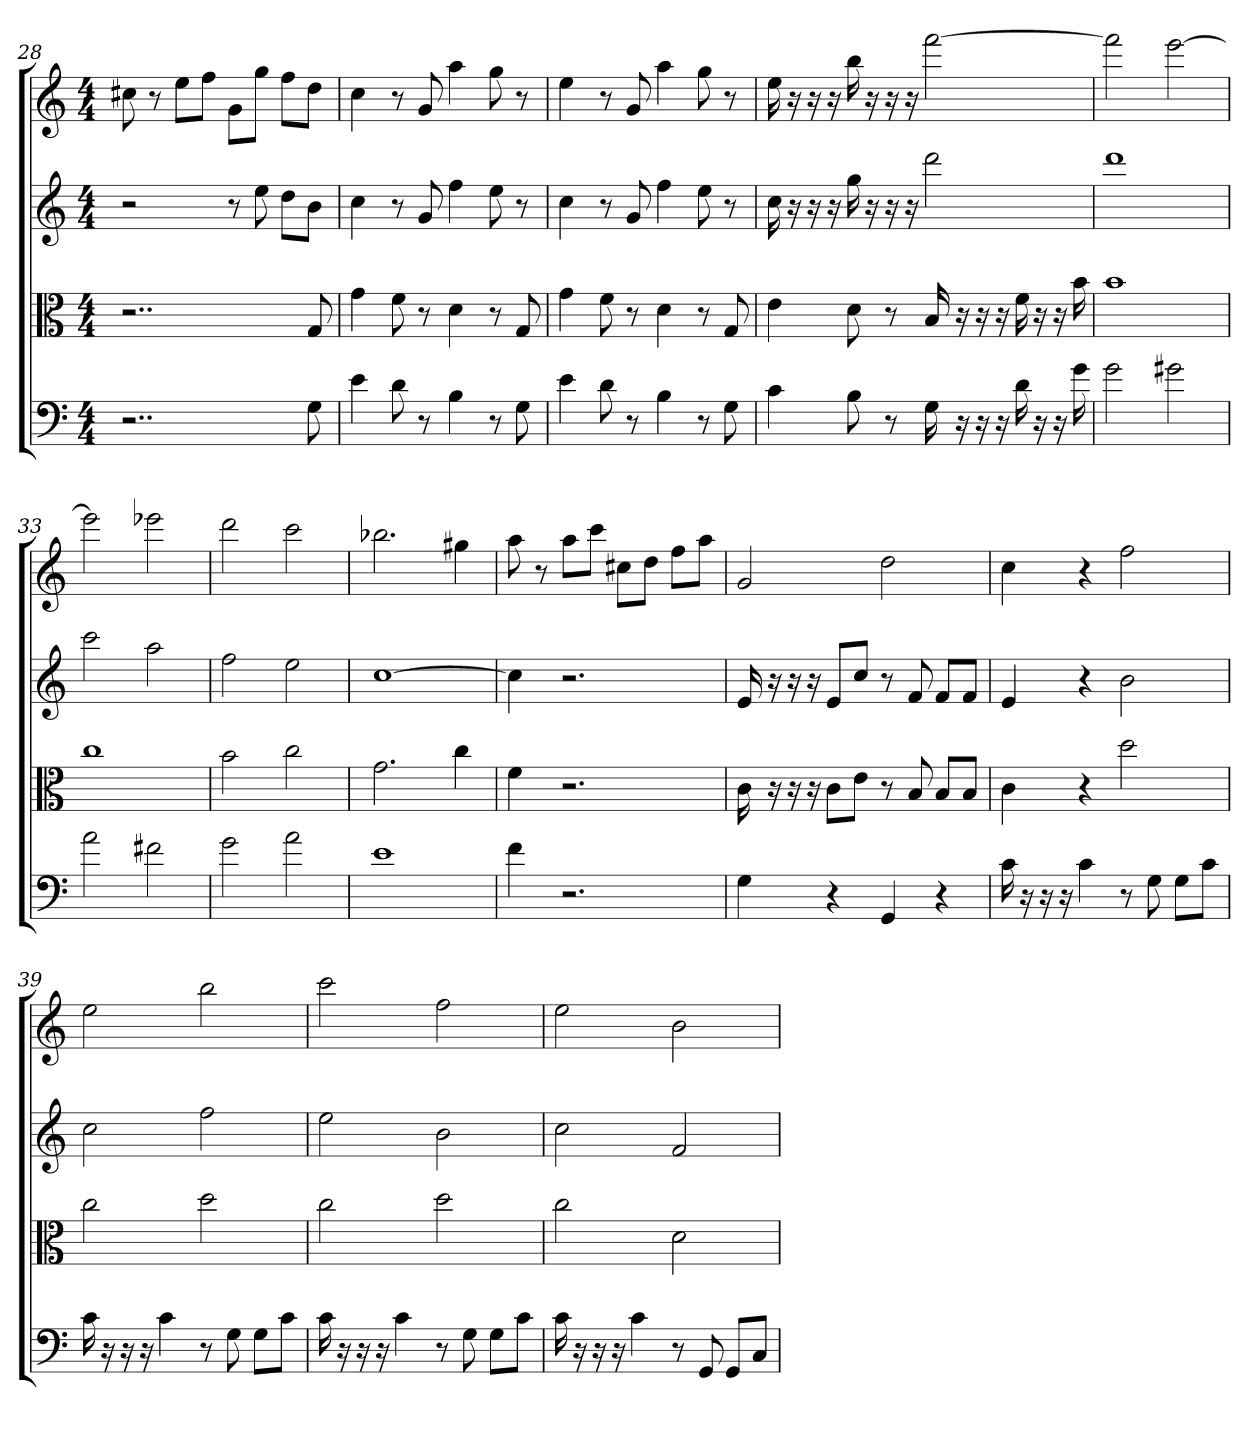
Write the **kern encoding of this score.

**kern	**kern	**kern	**kern
*part4	*part3	*part2	*part1
*staff4	*staff3	*staff2	*staff1
*clefF4	*clefC3	*clefG2	*clefG2
*k[]	*k[]	*k[]	*k[]
*a:	*a:	*a:	*a:
*M4/4	*M4/4	*M4/4	*M4/4
=28	=28	=28	=28
2..r	2..r	2r	8cc#X
.	.	.	8r
.	.	.	8ee\L
.	.	.	8ff\J
.	.	8r	8g\L
.	.	8ee	8gg\J
.	.	8dd\L	8ff\L
8G	8G	8b\J	8dd\J
=29	=29	=29	=29
4e	4g	4cc	4cc
8d	8f	8r	8r
8r	8r	8g	8g
4B	4d	4ff	4aa
8r	8r	8ee	8gg
8G	8G	8r	8r
=30	=30	=30	=30
4e	4g	4cc	4ee
8d	8f	8r	8r
8r	8r	8g	8g
4B	4d	4ff	4aa
8r	8r	8ee	8gg
8G	8G	8r	8r
=31	=31	=31	=31
4c	4e	16cc	16ee
.	.	16r	16r
.	.	16r	16r
.	.	16r	16r
8B	8d	16gg	16bb
.	.	16r	16r
8r	8r	16r	16r
.	.	16r	16r
16G	16B	2ddd	[2fff
16r	16r	.	.
16r	16r	.	.
16r	16r	.	.
16d	16f	.	.
16r	16r	.	.
16r	16r	.	.
16g	16b	.	.
=32	=32	=32	=32
2g	1b	1ddd	2fff]
2g#X	.	.	[2eee
=33	=33	=33	=33
2a	1cc	2ccc	2eee]
2f#X	.	2aa	2eee-X
=34	=34	=34	=34
2g	2b	2ff	2ddd
2a	2cc	2ee	2ccc
=35	=35	=35	=35
1e	2.g	[1cc	2.bb-X
.	4cc	.	4gg#X
=36	=36	=36	=36
4f	4f	4cc]	8aa
.	.	.	8r
2.r	2.r	2.r	8aa\L
.	.	.	8ccc\J
.	.	.	8cc#X\L
.	.	.	8dd\J
.	.	.	8ff\L
.	.	.	8aa\J
=37	=37	=37	=37
4G	16c	16e	2g
.	16r	16r	.
.	16r	16r	.
.	16r	16r	.
4r	8c\L	8e/L	.
.	8e\J	8cc/J	.
4GG	8r	8r	2dd
.	8B	8f	.
4r	8B/L	8f/L	.
.	8B/J	8f/J	.
=38	=38	=38	=38
16c	4c	4e	4cc
16r	.	.	.
16r	.	.	.
16r	.	.	.
4c	4r	4r	4r
8r	2dd	2b	2ff
8G	.	.	.
8G\L	.	.	.
8c\J	.	.	.
=39	=39	=39	=39
16c	2cc	2cc	2ee
16r	.	.	.
16r	.	.	.
16r	.	.	.
4c	.	.	.
8r	2dd	2ff	2bb
8G	.	.	.
8G\L	.	.	.
8c\J	.	.	.
=40	=40	=40	=40
16c	2cc	2ee	2ccc
16r	.	.	.
16r	.	.	.
16r	.	.	.
4c	.	.	.
8r	2dd	2b	2ff
8G	.	.	.
8G\L	.	.	.
8c\J	.	.	.
=41	=41	=41	=41
16c	2cc	2cc	2ee
16r	.	.	.
16r	.	.	.
16r	.	.	.
4c	.	.	.
8r	2d	2f	2b
8GG	.	.	.
8GG/L	.	.	.
8C/J	.	.	.
=	=	=	=
*-	*-	*-	*-
